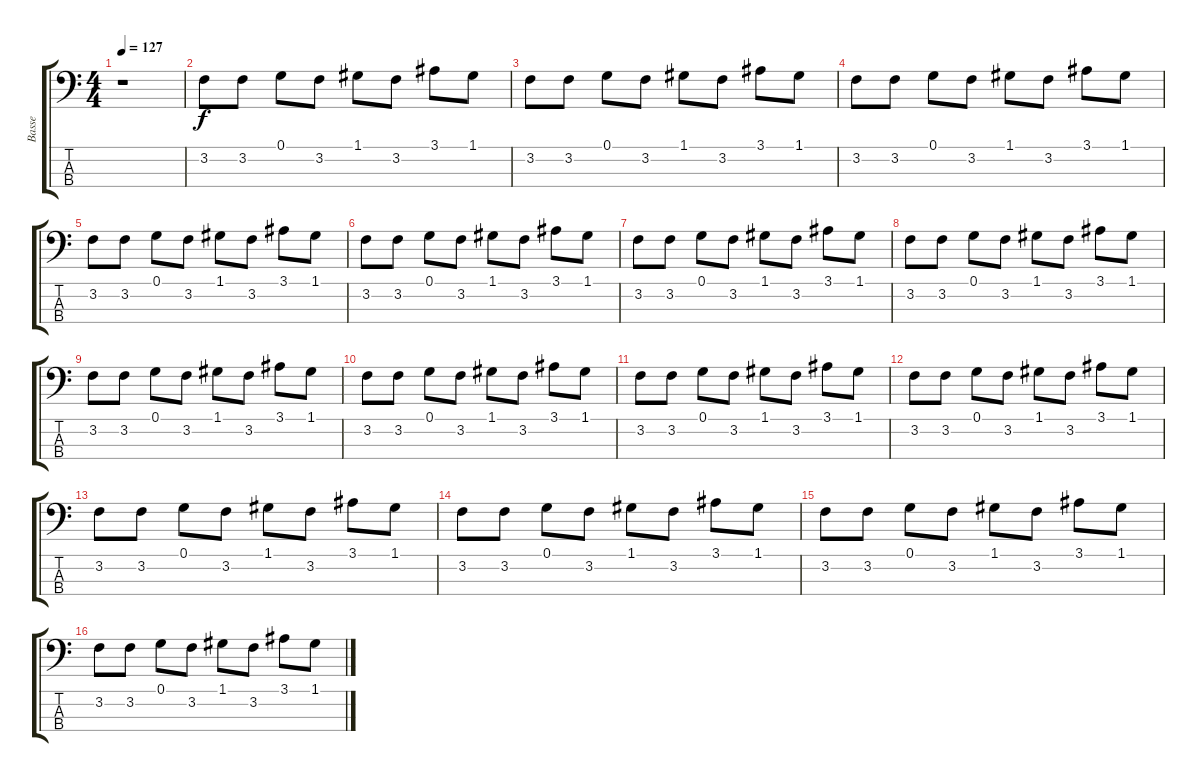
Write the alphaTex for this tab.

\track ("Basse" "Basse") {instrument electricbassfinger}
\staff {score tabs}
\tuning (G2 D2 A1 E1) {hide}
\ts (4 4)
\tempo 127
\clef f4
\ks c
r.1{dy f} |
3.2.8 3.2.8 0.1.8 3.2.8 1.1.8 3.2.8 3.1.8 1.1.8 |
3.2.8 3.2.8 0.1.8 3.2.8 1.1.8 3.2.8 3.1.8 1.1.8 |
3.2.8 3.2.8 0.1.8 3.2.8 1.1.8 3.2.8 3.1.8 1.1.8 |
3.2.8 3.2.8 0.1.8 3.2.8 1.1.8 3.2.8 3.1.8 1.1.8 |
3.2.8 3.2.8 0.1.8 3.2.8 1.1.8 3.2.8 3.1.8 1.1.8 |
3.2.8 3.2.8 0.1.8 3.2.8 1.1.8 3.2.8 3.1.8 1.1.8 |
3.2.8 3.2.8 0.1.8 3.2.8 1.1.8 3.2.8 3.1.8 1.1.8 |
3.2.8 3.2.8 0.1.8 3.2.8 1.1.8 3.2.8 3.1.8 1.1.8 |
3.2.8 3.2.8 0.1.8 3.2.8 1.1.8 3.2.8 3.1.8 1.1.8 |
3.2.8 3.2.8 0.1.8 3.2.8 1.1.8 3.2.8 3.1.8 1.1.8 |
3.2.8 3.2.8 0.1.8 3.2.8 1.1.8 3.2.8 3.1.8 1.1.8 |
3.2.8 3.2.8 0.1.8 3.2.8 1.1.8 3.2.8 3.1.8 1.1.8 |
3.2.8 3.2.8 0.1.8 3.2.8 1.1.8 3.2.8 3.1.8 1.1.8 |
3.2.8 3.2.8 0.1.8 3.2.8 1.1.8 3.2.8 3.1.8 1.1.8 |
3.2.8 3.2.8 0.1.8 3.2.8 1.1.8 3.2.8 3.1.8 1.1.8
